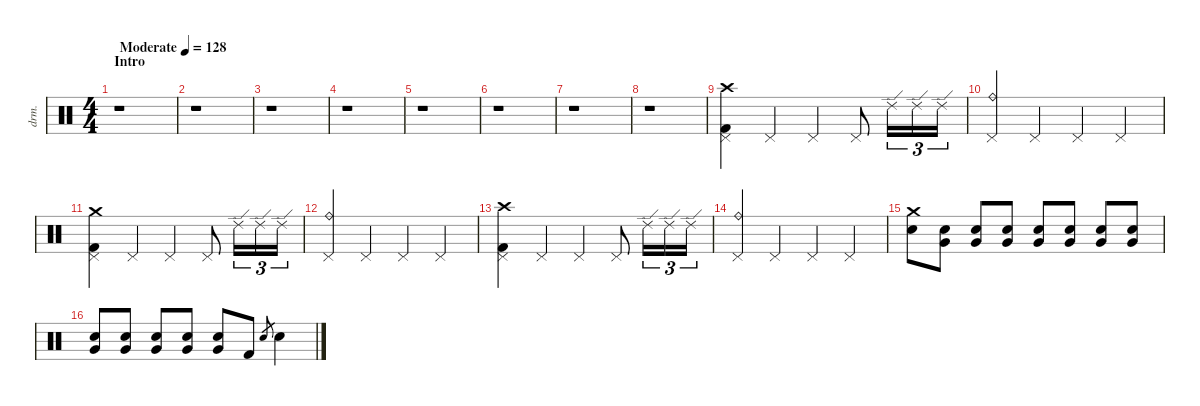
\defaultSystemsLayout 4
\hideDynamics
\bracketExtendMode nobrackets
\otherSystemsTrackNameOrientation horizontal
\track ("Drums(Steven)" "drm.") {instrument percussion}
\staff {score}
\articulation defaults
\ts (4 4)
\beaming (8 2 2 2 2)
\section ("" "Intro")
\tempo (128 "Moderate")
\clef neutral
\ks c
r.1{dy f} |
r.1 |
r.1 |
r.1 |
r.1 |
r.1 |
r.1 |
r.1 |
("Crash high (hit)" "Pedal Hi-Hat (hit)" "Kick (hit) 2").4 "Pedal Hi-Hat (hit)".4 "Pedal Hi-Hat (hit)".4 "Pedal Hi-Hat (hit)".8 "Ride (edge) 2".16{tu (3 2)} "Ride (edge) 2".16{tu (3 2)} "Ride (edge) 2".16{tu (3 2)} |
("Ride (bell)" "Pedal Hi-Hat (hit)").4 "Pedal Hi-Hat (hit)".4 "Pedal Hi-Hat (hit)".4 "Pedal Hi-Hat (hit)".4 |
("Crash medium (hit)" "Pedal Hi-Hat (hit)" "Kick (hit) 2").4 "Pedal Hi-Hat (hit)".4 "Pedal Hi-Hat (hit)".4 "Pedal Hi-Hat (hit)".8 "Ride (edge) 2".16{tu (3 2)} "Ride (edge) 2".16{tu (3 2)} "Ride (edge) 2".16{tu (3 2)} |
("Ride (bell)" "Pedal Hi-Hat (hit)").4 "Pedal Hi-Hat (hit)".4 "Pedal Hi-Hat (hit)".4 "Pedal Hi-Hat (hit)".4 |
("Crash high (hit)" "Pedal Hi-Hat (hit)" "Kick (hit) 2").4 "Pedal Hi-Hat (hit)".4 "Pedal Hi-Hat (hit)".4 "Pedal Hi-Hat (hit)".8 "Ride (edge) 2".16{tu (3 2)} "Ride (edge) 2".16{tu (3 2)} "Ride (edge) 2".16{tu (3 2)} |
("Ride (bell)" "Pedal Hi-Hat (hit)").4 "Pedal Hi-Hat (hit)".4 "Pedal Hi-Hat (hit)".4 "Pedal Hi-Hat (hit)".4 |
("Crash medium (hit)" "Snare (hit) 2").8 ("Very Low Tom (hit)" "Snare (hit) 2").8{dy pp} ("Very Low Tom (hit)" "Snare (hit) 2").8 ("Very Low Tom (hit)" "Snare (hit) 2").8 ("Very Low Tom (hit)" "Snare (hit) 2").8{dy p} ("Very Low Tom (hit)" "Snare (hit) 2").8 ("Very Low Tom (hit)" "Snare (hit) 2").8{dy mp} ("Very Low Tom (hit)" "Snare (hit) 2").8 |
("Very Low Tom (hit)" "Snare (hit) 2").8{dy mf} ("Very Low Tom (hit)" "Snare (hit) 2").8 ("Very Low Tom (hit)" "Snare (hit) 2").8{dy f} ("Very Low Tom (hit)" "Snare (hit) 2").8 ("Very Low Tom (hit)" "Snare (hit) 2").8 "Kick (hit) 2".8 "Snare (hit) 2".8{gr dy mf} "Snare (hit) 2".4{dy ff}
